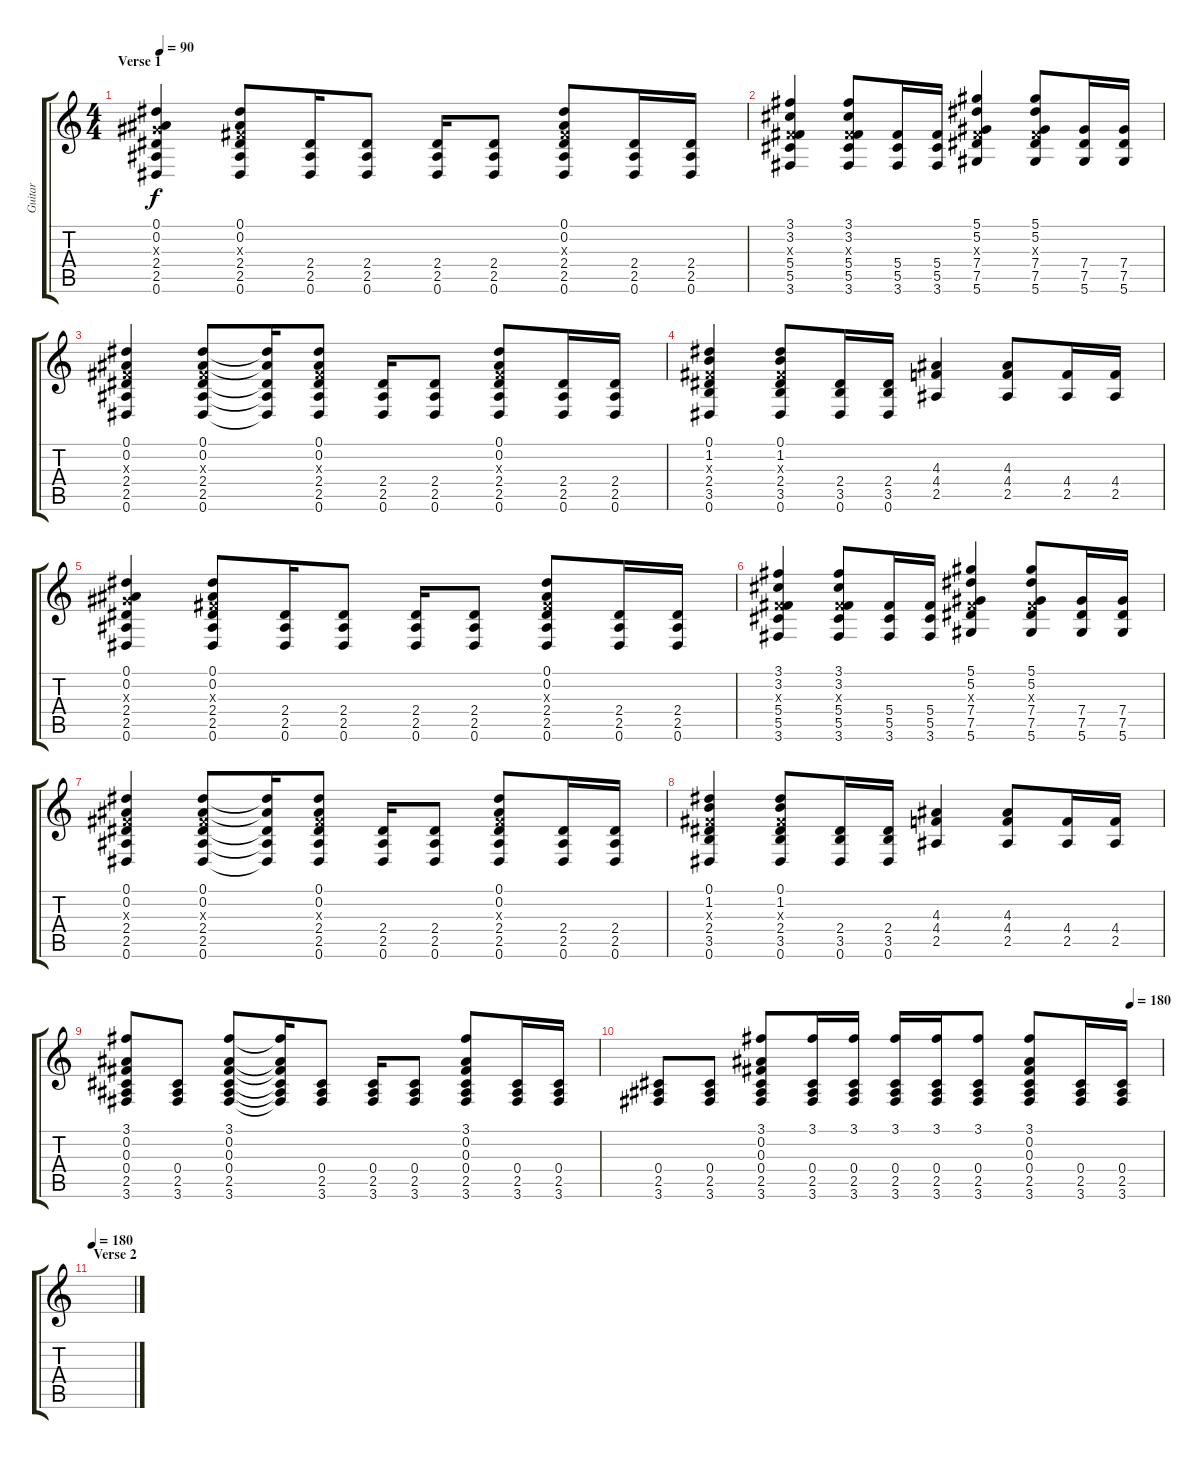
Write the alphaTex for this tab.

\track ("Guitar" "Guitar") {instrument acousticguitarsteel}
\staff {score tabs}
\tuning (Eb4 Bb3 Gb3 Db3 Ab2 Eb2) {hide}
\ts (4 4)
\section ("" "Verse 1")
\tempo 90
\clef g2
\ks c
(0.1 0.2 2.3{x} 2.4 2.5 0.6).4{dy f} (0.1 0.2 0.3{x} 2.4 2.5 0.6).8 (2.4 2.5 0.6).16 (2.4 2.5 0.6).8 (2.4 2.5 0.6).16 (2.4 2.5 0.6).8 (0.1 0.2 0.3{x} 2.4 2.5 0.6).8 (2.4 2.5 0.6).16 (2.4 2.5 0.6).16 |
(3.1 3.2 0.3{x} 5.4 5.5 3.6).4 (3.1 3.2 0.3{x} 5.4 5.5 3.6).8 (5.4 5.5 3.6).16 (5.4 5.5 3.6).16 (5.1 5.2 0.3{x} 7.4 7.5 5.6).4 (5.1 5.2 0.3{x} 7.4 7.5 5.6).8 (7.4 7.5 5.6).16 (7.4 7.5 5.6).16 |
(0.1 0.2 0.3{x} 2.4 2.5 0.6).4 (0.1 0.2 0.3{x} 2.4 2.5 0.6).8 (0.1{t} 0.2{t} 2.4{t} 2.5{t} 0.6{t}).16 (0.1 0.2 0.3{x} 2.4 2.5 0.6).8 (2.4 2.5 0.6).16 (2.4 2.5 0.6).8 (0.1 0.2 0.3{x} 2.4 2.5 0.6).8 (2.4 2.5 0.6).16 (2.4 2.5 0.6).16 |
(0.1 1.2 0.3{x} 2.4 3.5 0.6).4 (0.1 1.2 0.3{x} 2.4 3.5 0.6).8 (2.4 3.5 0.6).16 (2.4 3.5 0.6).16 (4.3 4.4 2.5).4 (4.3 4.4 2.5).8 (4.4 2.5).16 (4.4 2.5).16 |
(0.1 0.2 2.3{x} 2.4 2.5 0.6).4 (0.1 0.2 0.3{x} 2.4 2.5 0.6).8 (2.4 2.5 0.6).16 (2.4 2.5 0.6).8 (2.4 2.5 0.6).16 (2.4 2.5 0.6).8 (0.1 0.2 0.3{x} 2.4 2.5 0.6).8 (2.4 2.5 0.6).16 (2.4 2.5 0.6).16 |
(3.1 3.2 0.3{x} 5.4 5.5 3.6).4 (3.1 3.2 0.3{x} 5.4 5.5 3.6).8 (5.4 5.5 3.6).16 (5.4 5.5 3.6).16 (5.1 5.2 0.3{x} 7.4 7.5 5.6).4 (5.1 5.2 0.3{x} 7.4 7.5 5.6).8 (7.4 7.5 5.6).16 (7.4 7.5 5.6).16 |
(0.1 0.2 0.3{x} 2.4 2.5 0.6).4 (0.1 0.2 0.3{x} 2.4 2.5 0.6).8 (0.1{t} 0.2{t} 2.4{t} 2.5{t} 0.6{t}).16 (0.1 0.2 0.3{x} 2.4 2.5 0.6).8 (2.4 2.5 0.6).16 (2.4 2.5 0.6).8 (0.1 0.2 0.3{x} 2.4 2.5 0.6).8 (2.4 2.5 0.6).16 (2.4 2.5 0.6).16 |
(0.1 1.2 0.3{x} 2.4 3.5 0.6).4 (0.1 1.2 0.3{x} 2.4 3.5 0.6).8 (2.4 3.5 0.6).16 (2.4 3.5 0.6).16 (4.3 4.4 2.5).4 (4.3 4.4 2.5).8 (4.4 2.5).16 (4.4 2.5).16 |
(3.1 0.2 0.3 0.4 2.5 3.6).8 (0.4 2.5 3.6).8 (3.1 0.2 0.3 0.4 2.5 3.6).8 (3.1{t} 0.2{t} 0.3{t} 0.4{t} 2.5{t} 3.6{t}).16 (0.4 2.5 3.6).8 (0.4 2.5 3.6).16 (0.4 2.5 3.6).8 (3.1 0.2 0.3 0.4 2.5 3.6).8 (0.4 2.5 3.6).16 (0.4 2.5 3.6).16 |
\tempo (180 0.9375)
(0.4 2.5 3.6).8 (0.4 2.5 3.6).8 (3.1 0.2 0.3 0.4 2.5 3.6).8 (3.1 0.4 2.5 3.6).16 (3.1 0.4 2.5 3.6).16 (3.1 0.4 2.5 3.6).16 (3.1 0.4 2.5 3.6).16 (3.1 0.4 2.5 3.6).8 (3.1 0.2 0.3 0.4 2.5 3.6).8 (0.4 2.5 3.6).16 (0.4 2.5 3.6).16 |
\section ("" "Verse 2")
\tempo 180
